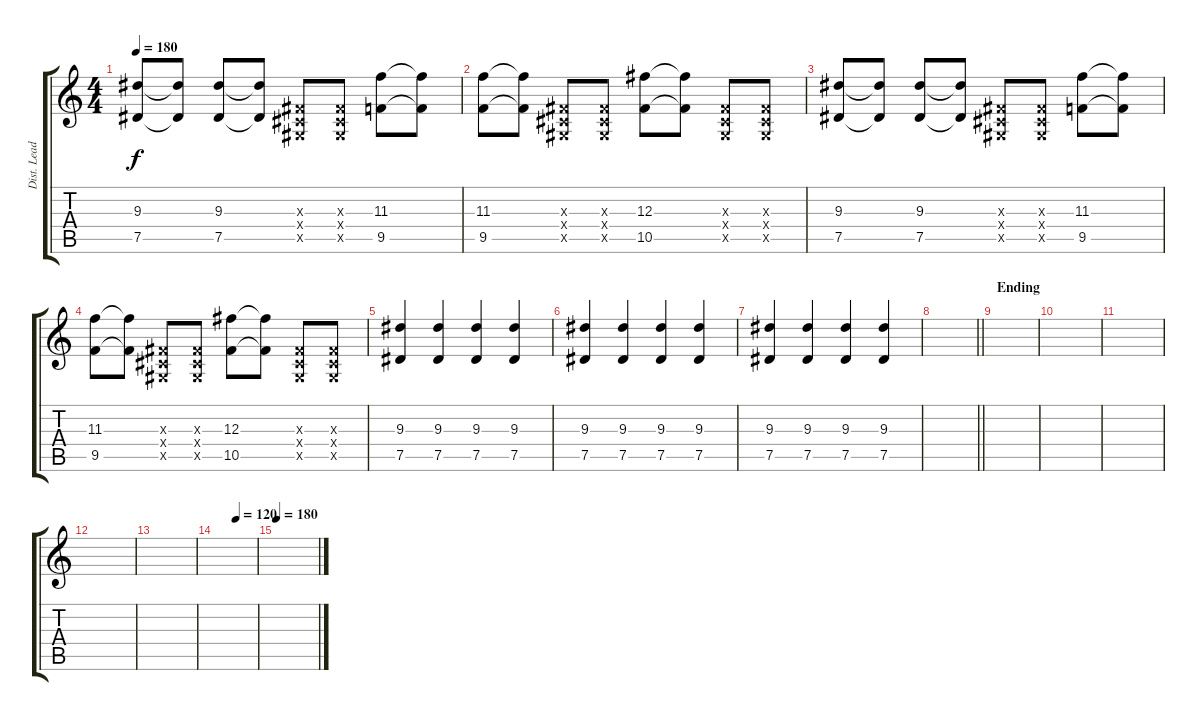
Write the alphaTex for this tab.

\track ("Dist. Lead Guitar" "Dist. Lead") {instrument distortionguitar}
\staff {score tabs}
\tuning (Eb4 Bb3 Gb3 Db3 Ab2 Db2) {hide}
\ts (4 4)
\tempo 180
\clef g2
\ks c
(9.3 7.5).8{dy f} (9.3{t} 7.5{t}).8 (9.3 7.5).8 (9.3{t} 7.5{t}).8 (0.3{x} 0.4{x} 0.5{x}).8 (0.3{x} 0.4{x} 0.5{x}).8 (11.3 9.5).8 (11.3{t} 9.5{t}).8 |
(11.3 9.5).8 (11.3{t} 9.5{t}).8 (0.3{x} 0.4{x} 0.5{x}).8 (0.3{x} 0.4{x} 0.5{x}).8 (12.3 10.5).8 (12.3{t} 10.5{t}).8 (0.3{x} 0.4{x} 0.5{x}).8 (0.3{x} 0.4{x} 0.5{x}).8 |
(9.3 7.5).8 (9.3{t} 7.5{t}).8 (9.3 7.5).8 (9.3{t} 7.5{t}).8 (0.3{x} 0.4{x} 0.5{x}).8 (0.3{x} 0.4{x} 0.5{x}).8 (11.3 9.5).8 (11.3{t} 9.5{t}).8 |
(11.3 9.5).8 (11.3{t} 9.5{t}).8 (0.3{x} 0.4{x} 0.5{x}).8 (0.3{x} 0.4{x} 0.5{x}).8 (12.3 10.5).8 (12.3{t} 10.5{t}).8 (0.3{x} 0.4{x} 0.5{x}).8 (0.3{x} 0.4{x} 0.5{x}).8 |
(9.3 7.5).4 (9.3 7.5).4 (9.3 7.5).4 (9.3 7.5).4 |
(9.3 7.5).4 (9.3 7.5).4 (9.3 7.5).4 (9.3 7.5).4 |
(9.3 7.5).4 (9.3 7.5).4 (9.3 7.5).4 (9.3 7.5).4 |
\barLineRight lightlight
|
\section ("" "Ending")
|
|
|
|
|
\tempo (120 0.5)
|
\tempo 180
